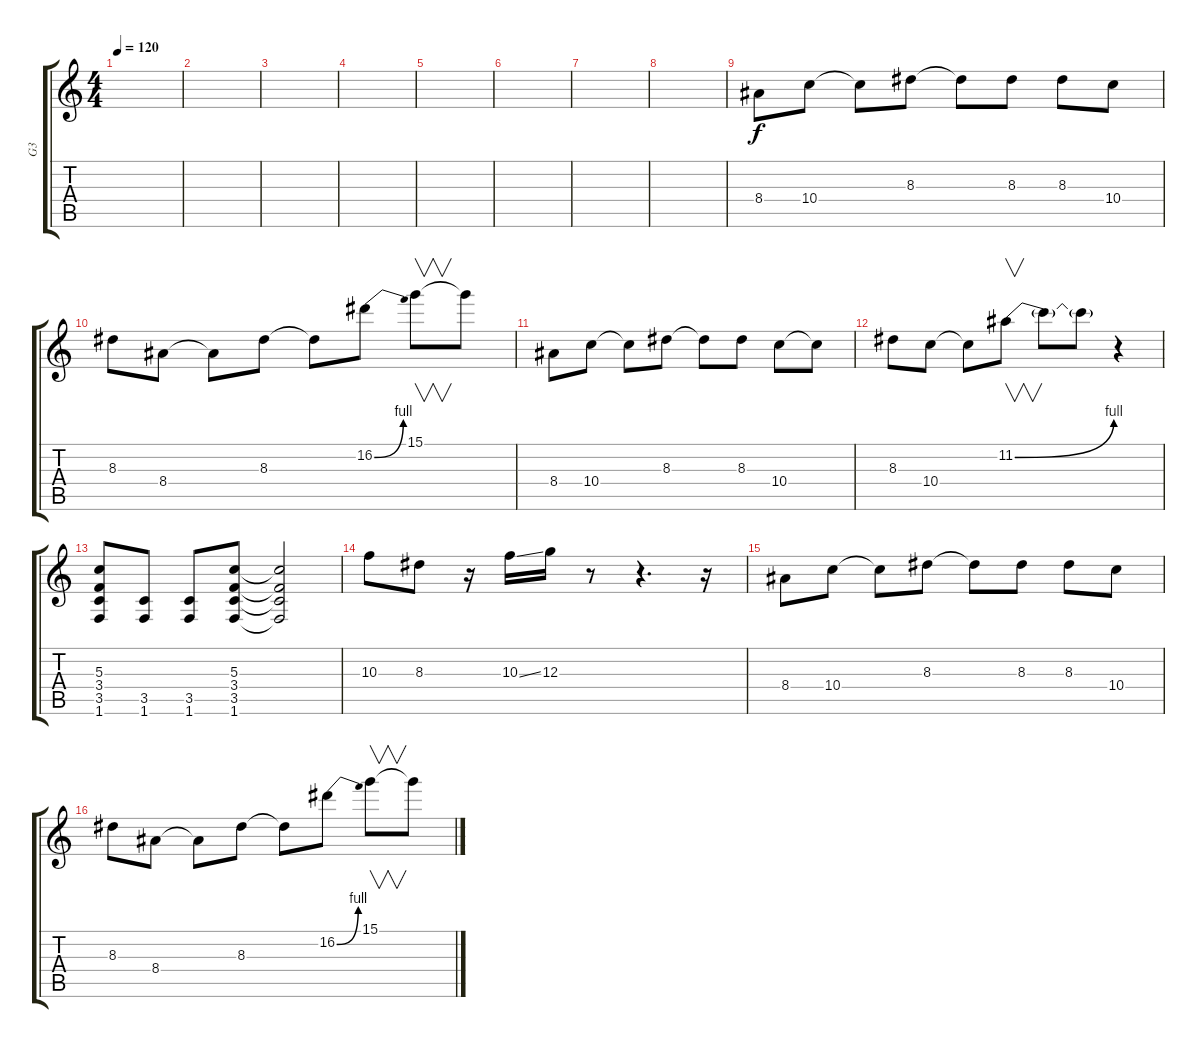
\track ("G3" "G3") {instrument distortionguitar}
\staff {score tabs}
\tuning (E4 B3 G3 D3 A2 E2) {hide}
\ts (4 4)
\tempo 120
\clef g2
\ks c
|
|
|
|
|
|
|
|
8.4.8{volume 11} 10.4.8 10.4{t}.8 8.3.8 8.3{t}.8 8.3.8 8.3.8 10.4.8 |
8.3.8 8.4.8 8.4{t}.8 8.3.8 8.3{t}.8 16.2{be (bend 0 0 60 4)}.8 15.1.8{v} 15.1{t}.8 |
8.4.8 10.4.8 10.4{t}.8 8.3.8 8.3{t}.8 8.3.8 10.4.8 10.4{t}.8 |
8.3.8 10.4.8 10.4{t}.8 11.2{be (bend 0 0 60 4)}.8{v} 11.2{t}.8 11.2{t}.8 r.4 |
(5.3 3.4 3.5 1.6).8 (3.5 1.6).8 (3.5 1.6).8 (5.3 3.4 3.5 1.6).8 (5.3{t} 3.4{t} 3.5{t} 1.6{t}).2 |
10.3.8 8.3.8 r.16 10.3{ss}.16 12.3.16 r.8 r.4{d} r.16 |
8.4.8{volume 11} 10.4.8 10.4{t}.8 8.3.8 8.3{t}.8 8.3.8 8.3.8 10.4.8 |
8.3.8 8.4.8 8.4{t}.8 8.3.8 8.3{t}.8 16.2{be (bend 0 0 60 4)}.8 15.1.8{v} 15.1{t}.8
